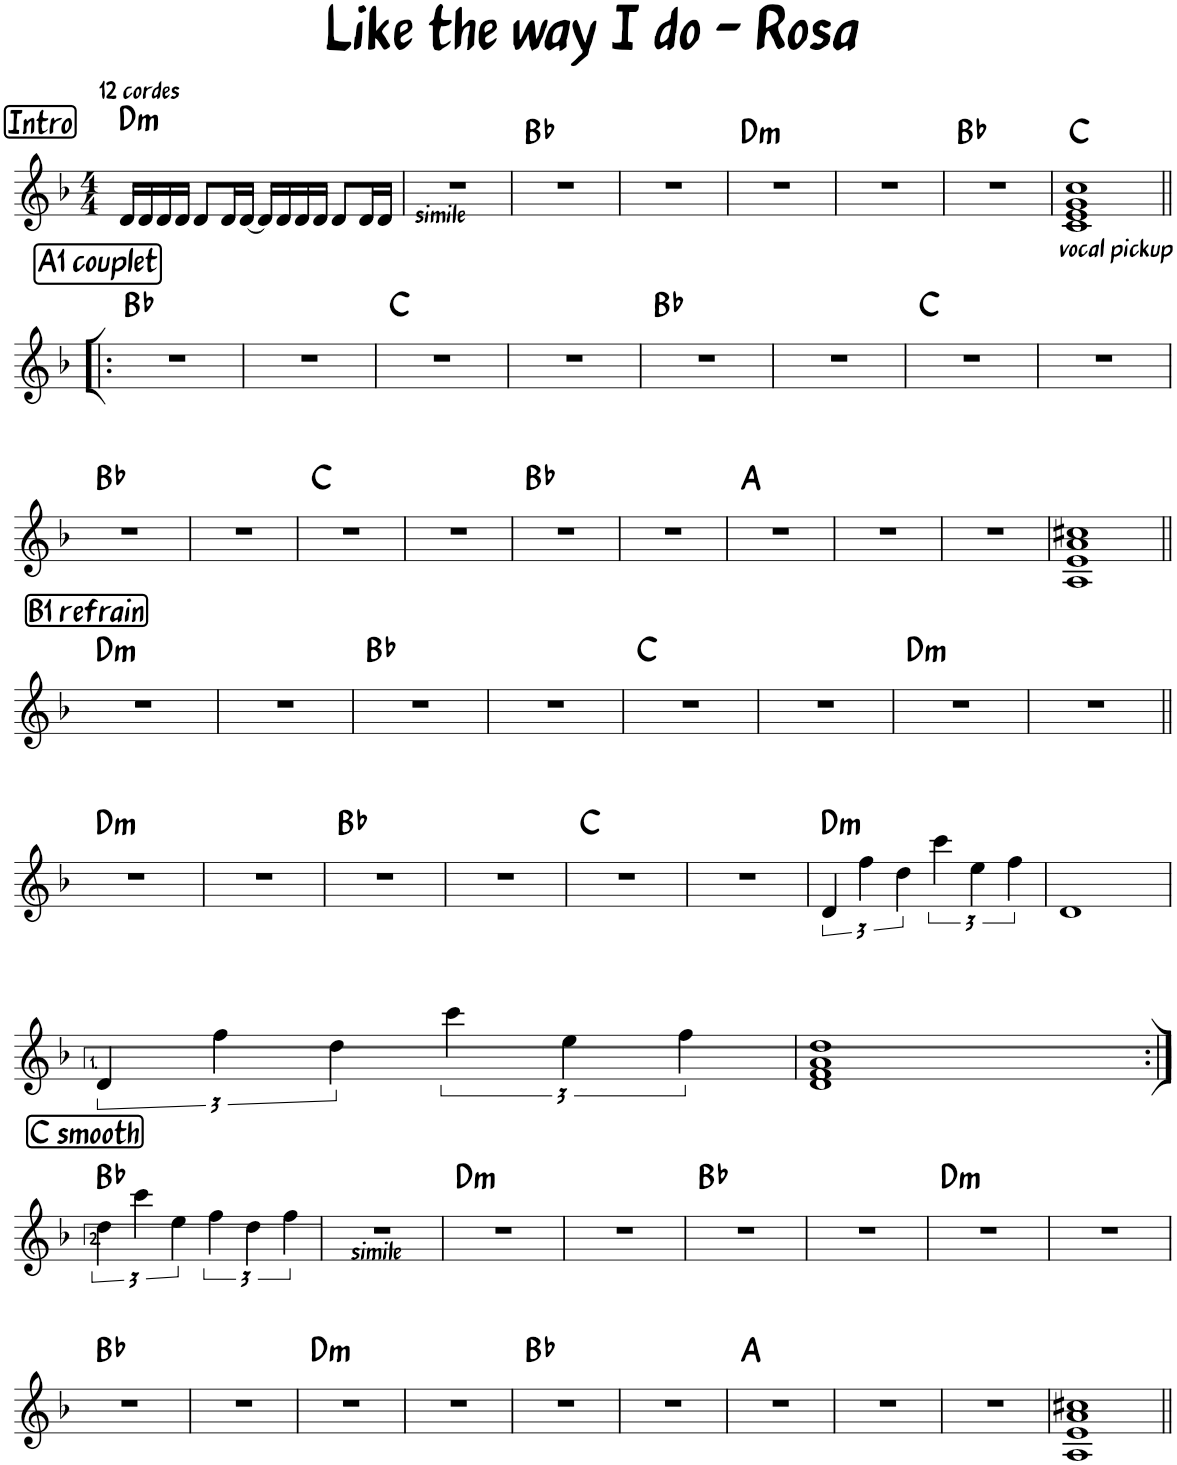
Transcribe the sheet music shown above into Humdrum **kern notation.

**kern	**harte
*part1	*part1
*staff1	*
*I"Piano	*
*I'Pno.	*
*clefG2	*
*k[b-]	*
*M4/4	*
!!LO:REH:place=s1:a:cj:fs=14:t=Intro
=1	=1
!LO:TX:a:t=12 cordes	!LO:H:kt=m
16d/LL	D:min
16d/	.
16d/	.
16d/JJ	.
8d/L	.
16d/L	.
[16d/JJ	.
16d/LL]	.
16d/	.
16d/	.
16d/JJ	.
8d/L	.
16d/L	.
!LO:TX:a:t=simile	!
16d/JJ	.
=2	=2
1r	.
=3	=3
1r	Bb:maj
=4	=4
1r	.
=5	=5
!	!LO:H:kt=m
1r	D:min
=6	=6
1r	.
=7	=7
1r	Bb:maj
=8	=8
!LO:TX:b:t=vocal pickup	!
1c 1e 1g 1cc	C:maj
!!LO:LB:g=z
!!LO:REH:place=s1:a:cj:fs=14:t=A1 couplet
=9!|:	=9!|:
1r	Bb:maj
=10	=10
1r	.
=11	=11
1r	C:maj
=12	=12
1r	.
=13	=13
1r	Bb:maj
=14	=14
1r	.
=15	=15
1r	C:maj
=16	=16
1r	.
!!LO:LB:g=z
=17	=17
1r	Bb:maj
=18	=18
1r	.
=19	=19
1r	C:maj
=20	=20
1r	.
=21	=21
1r	Bb:maj
=22	=22
1r	.
=23	=23
1r	A:maj
=24	=24
1r	.
=25	=25
1r	.
=26	=26
1A 1e 1a 1cc#X	.
!!LO:LB:g=z
!!LO:REH:place=s1:a:cj:fs=14:t=B1 refrain
=27||	=27||
!	!LO:H:kt=m
1r	D:min
=28	=28
1r	.
=29	=29
1r	Bb:maj
=30	=30
1r	.
=31	=31
1r	C:maj
=32	=32
1r	.
=33	=33
!	!LO:H:kt=m
1r	D:min
=34	=34
1r	.
!!LO:LB:g=z
=35||	=35||
!	!LO:H:kt=m
1r	D:min
=36	=36
1r	.
=37	=37
1r	Bb:maj
=38	=38
1r	.
=39	=39
1r	C:maj
=40	=40
1r	.
=41	=41
!	!LO:H:kt=m
6d/	D:min
6ff\	.
6dd\	.
6ccc\	.
6ee\	.
6ff\	.
=42	=42
1d	.
!!LO:LB:g=z
=43	=43
6d/	.
6ff\	.
6dd\	.
6ccc\	.
6ee\	.
6ff\	.
=44	=44
1d 1f 1a 1dd	.
!!LO:LB:g=z
!!LO:REH:place=s1:a:cj:fs=14:t=C smooth
=45:|!	=45:|!
6dd\	Bb:maj
6ccc\	.
6ee\	.
6ff\	.
6dd\	.
6ff\	.
=46	=46
!LO:TX:a:t=simile	!
1r	.
=47	=47
!	!LO:H:kt=m
1r	D:min
=48	=48
1r	.
=49	=49
1r	Bb:maj
=50	=50
1r	.
=51	=51
!	!LO:H:kt=m
1r	D:min
=52	=52
1r	.
!!LO:LB:g=z
=53	=53
1r	Bb:maj
=54	=54
1r	.
=55	=55
!	!LO:H:kt=m
1r	D:min
=56	=56
1r	.
=57	=57
1r	Bb:maj
=58	=58
1r	.
=59	=59
1r	A:maj
=60	=60
1r	.
=61	=61
1r	.
=62	=62
1A 1e 1a 1cc#X	.
=||	=||
*-	*-
